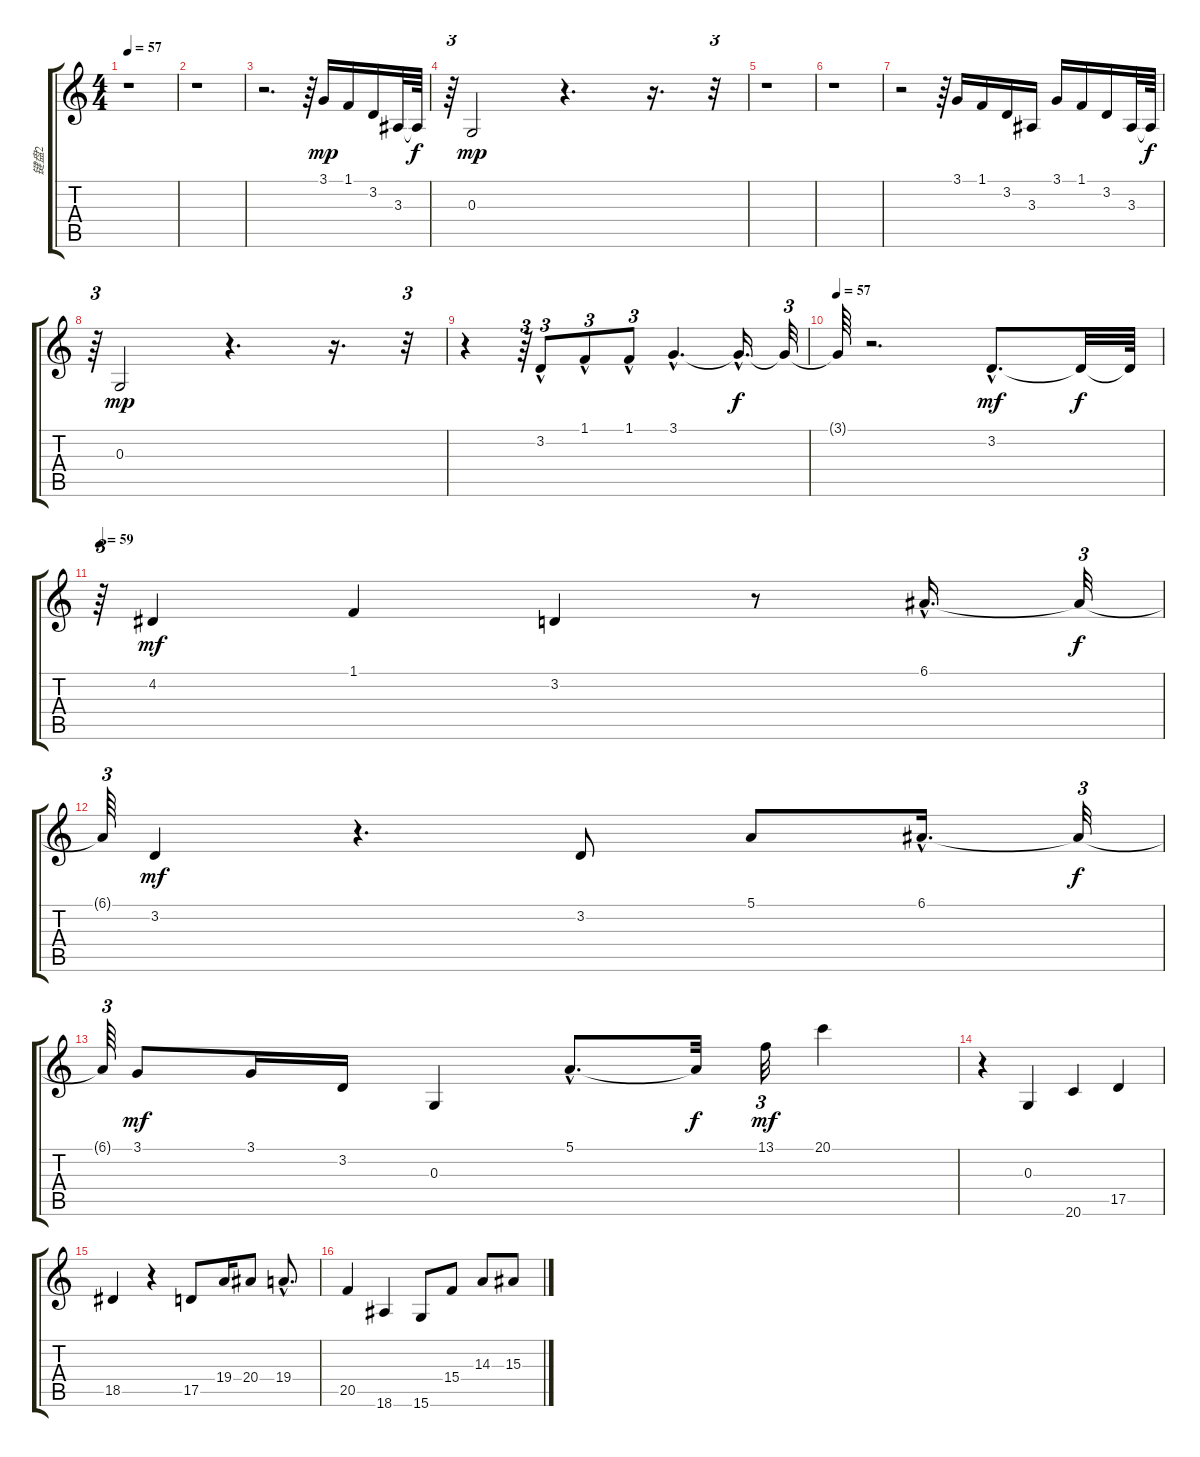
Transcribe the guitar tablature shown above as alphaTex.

\track ("键盘2" "键盘2") {instrument vibraphone}
\staff {score tabs}
\tuning (E4 B3 G3 D3 A2 E2) {hide}
\ts (4 4)
\tempo 57
\clef g2
\ks c
r.1{dy mp} |
r.1 |
r.2{d} r.64 3.1.16 1.1.16 3.2.16 3.3.32 3.3{t}.64{dy f} |
r.64{tu (3 2)} 0.3.2{dy mp} r.4{d} r.16{d} r.32{tu (3 2)} |
r.1 |
r.1 |
r.2 r.64 3.1.16 1.1.16 3.2.16 3.3.16 3.1.16 1.1.16 3.2.16 3.3.32 3.3{t}.64{dy f} |
r.64{tu (3 2)} 0.3.2{dy mp} r.4{d} r.16{d} r.32{tu (3 2)} |
r.4 r.64{tu (3 2)} 3.2{hac}.8{tu (3 2)} 1.1{hac}.8{tu (3 2)} 1.1{hac}.8{tu (3 2)} 3.1{hac}.4{d} 3.1{hac t}.16{d dy f} 3.1{t}.32{tu (3 2)} |
\tempo 57
3.1{t}.64 r.2{d} 3.2{hac}.8{d dy mf} 3.2{t}.32{dy f} 3.2{t}.64 |
\tempo 59
r.64{tu (3 2)} 4.2.4{dy mf} 1.1.4 3.2.4 r.8 6.1{hac}.16{d} 6.1{t}.32{tu (3 2) dy f} |
6.1{t}.64{tu (3 2)} 3.2.4{dy mf} r.4{d} 3.2.8 5.1.8 6.1{hac}.16{d} 6.1{t}.32{tu (3 2) dy f} |
6.1{t}.64{tu (3 2)} 3.1.8{dy mf} 3.1.16 3.2.16 0.3.4 5.1{hac}.8{d} 5.1{t}.32{dy f} 13.1.32{tu (3 2) dy mf} 20.1.4 |
r.4 0.3.4 20.6.4 17.5.4 |
18.5.4 r.4 17.5.8 19.4.16 20.4.8 19.4{hac}.8{d} |
20.5.4 18.6.4 15.6.8 15.4.8 14.3.8 15.3.8
